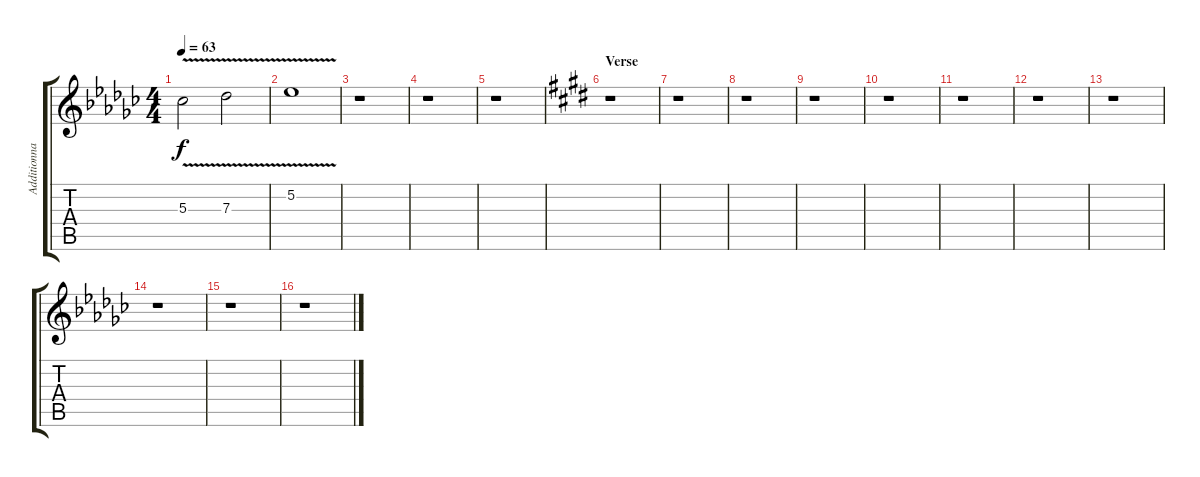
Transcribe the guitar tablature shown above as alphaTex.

\track ("Additionnal Guitar 2" "Additionna") {instrument overdrivenguitar}
\staff {score tabs}
\tuning (Eb4 Bb3 Gb3 Db3 Ab2 Eb2) {hide}
\ts (4 4)
\tempo 63
\clef g2
\ks ebminor
5.3{v}.2{dy f} 7.3{v}.2 |
5.2{v}.1{volume 0} |
r.1 |
r.1 |
r.1 |
\section ("" "Verse")
\ks c#minor
r.1 |
r.1 |
r.1 |
r.1 |
r.1 |
r.1 |
r.1 |
r.1 |
\ks ebminor
r.1 |
r.1 |
r.1
